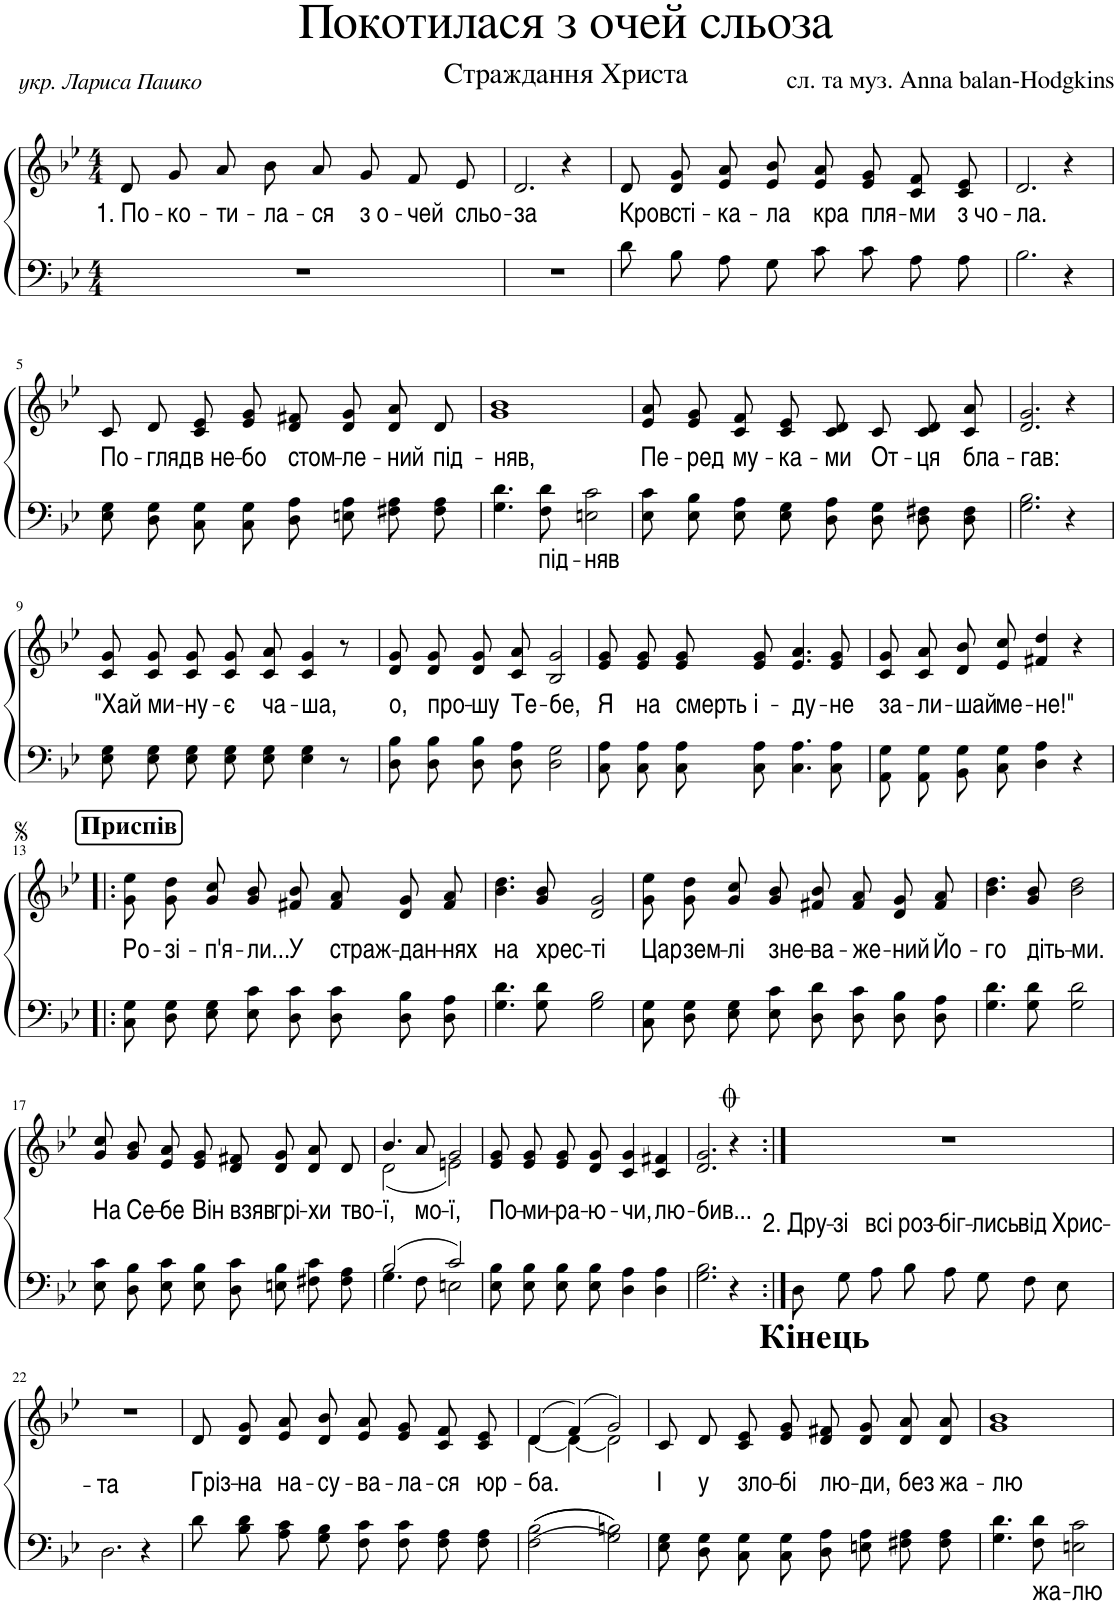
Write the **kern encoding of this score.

**kern	**text	**kern	**text
*part1	*part1	*part1	*part1
*staff2	*staff2	*staff1	*staff1
*I"Piano	*	*	*
*clefF4	*	*clefG2	*
*k[b-e-]	*	*k[b-e-]	*
*M4/4	*	*M4/4	*
=1	=1	=1	=1
!	!	!	!LO:LY:b
1r	.	8d/L	1. По-
!	!	!	!LO:LY:b
.	.	8g/J	-ко-
!	!	!	!LO:LY:b
.	.	8a/L	-ти-
!	!	!	!LO:LY:b
.	.	8b-/J	-ла-
!	!	!	!LO:LY:b
.	.	8a/L	-ся
!	!	!	!LO:LY:b
.	.	8g/J	з о-
!	!	!	!LO:LY:b
.	.	8f/L	-чей
!	!	!	!LO:LY:b
.	.	8e-/J	сльо-
=2	=2	=2	=2
!	!	!	!LO:LY:b
1r	.	2.d/	-за
.	.	4r	.
=3	=3	=3	=3
!	!	!	!LO:LY:b
8d\L	.	8d/L	Кров
!	!	!	!LO:LY:b
8B-\J	.	8d/ 8g/J	сті-
!	!	!	!LO:LY:b
8A\L	.	8e-/ 8a/L	-ка-
!	!	!	!LO:LY:b
8G\J	.	8e-/ 8b-/J	-ла
!	!	!	!LO:LY:b
8c\L	.	8e-/ 8a/L	кра
!	!	!	!LO:LY:b
8c\J	.	8e-/ 8g/J	пля-
!	!	!	!LO:LY:b
8A\L	.	8c/ 8f/L	-ми
!	!	!	!LO:LY:b
8A\J	.	8c/ 8e-/J	з чо-
=4	=4	=4	=4
!	!	!	!LO:LY:b
2.B-\	.	2.d/	-ла.
4r	.	4r	.
!!LO:LB:g=z
=5	=5	=5	=5
!	!	!	!LO:LY:b
8E-\ 8G\L	.	8c/L	По-
!	!	!	!LO:LY:b
8D\ 8G\J	.	8d/J	-гляд
!	!	!	!LO:LY:b
8C\ 8G\L	.	8c/ 8e-/L	в не-
!	!	!	!LO:LY:b
8C\ 8G\J	.	8e-/ 8g/J	-бо
!	!	!	!LO:LY:b
8D\ 8A\L	.	8d/ 8f#X/L	стом-
!	!	!	!LO:LY:b
8En\ 8A\J	.	8d/ 8g/J	-ле-
!	!	!	!LO:LY:b
8F#X\ 8A\L	.	8d/ 8a/L	-ний
!	!	!	!LO:LY:b
8F#\ 8A\J	.	8d/J	під-
=6	=6	=6	=6
!	!	!	!LO:LY:b
4.G\ 4.d\	.	1g 1b-	-няв,
!	!LO:LY:b	!	!
8F\ 8d\	під-	.	.
!	!LO:LY:b	!	!
2En\ 2c\	-няв	.	.
=7	=7	=7	=7
!	!	!	!LO:LY:b
8E-\ 8c\L	.	8e-/ 8a/L	Пе-
!	!	!	!LO:LY:b
8E-\ 8B-\J	.	8e-/ 8g/J	-ред
!	!	!	!LO:LY:b
8E-\ 8A\L	.	8c/ 8f/L	му-
!	!	!	!LO:LY:b
8E-\ 8G\J	.	8c/ 8e-/J	-ка-
!	!	!	!LO:LY:b
8D\ 8A\L	.	8c/ 8d/L	-ми
!	!	!	!LO:LY:b
8D\ 8G\J	.	8c/J	От-
!	!	!	!LO:LY:b
8D\ 8F#X\L	.	8c/ 8d/L	-ця
!	!	!	!LO:LY:b
8D\ 8F#\J	.	8c/ 8a/J	бла-
=8	=8	=8	=8
!	!	!	!LO:LY:b
2.G\ 2.B-\	.	2.d/ 2.g/	-гав:
4r	.	4r	.
!!LO:LB:g=z
=9	=9	=9	=9
!	!	!	!LO:LY:b
8E-\ 8G\L	.	8c/ 8g/L	"Хай
!	!	!	!LO:LY:b
8E-\ 8G\J	.	8c/ 8g/J	ми-
!	!	!	!LO:LY:b
8E-\ 8G\L	.	8c/ 8g/L	-ну-
!	!	!	!LO:LY:b
8E-\ 8G\J	.	8c/ 8g/J	-є
!	!	!	!LO:LY:b
8E-\ 8G\	.	8c/ 8a/	ча-
!	!	!	!LO:LY:b
4E-\ 4G\	.	4c/ 4g/	-ша,
8r	.	8r	.
=10	=10	=10	=10
!	!	!	!LO:LY:b
8D\ 8B-\L	.	8d/ 8g/L	о,
!	!	!	!LO:LY:b
8D\ 8B-\J	.	8d/ 8g/J	про-
!	!	!	!LO:LY:b
8D\ 8B-\L	.	8d/ 8g/L	-шу
!	!	!	!LO:LY:b
8D\ 8A\J	.	8c/ 8a/J	Те-
!	!	!	!LO:LY:b
2D\ 2G\	.	2B-/ 2g/	-бе,
=11	=11	=11	=11
!	!	!	!LO:LY:b
8C\ 8A\L	.	8e-/ 8g/L	Я
!	!	!	!LO:LY:b
8C\ 8A\J	.	8e-/ 8g/J	на
!	!	!	!LO:LY:b
8C\ 8A\L	.	8e-/ 8g/L	смерть
!	!	!	!LO:LY:b
8C\ 8A\J	.	8e-/ 8g/J	і-
!	!	!	!LO:LY:b
4.C\ 4.A\	.	4.e-/ 4.a/	-ду-
!	!	!	!LO:LY:b
8C\ 8A\	.	8e-/ 8g/	-не
=12	=12	=12	=12
!	!	!	!LO:LY:b
8AA\ 8G\L	.	8c/ 8g/L	за-
!	!	!	!LO:LY:b
8AA\ 8G\J	.	8c/ 8a/J	-ли-
!	!	!	!LO:LY:b
8BB-\ 8G\L	.	8d/ 8b-/L	-шай
!	!	!	!LO:LY:b
8C\ 8G\J	.	8e-/ 8cc/J	ме-
!	!	!	!LO:LY:b
4D\ 4A\	.	4f#X/ 4dd/	-не!"
4r	.	4r	.
!!LO:LB:g=z
!!LO:REH:place=s1:a:B:cj:fs=14:t=Приспів
=13!|:	=13!|:	=13!|:	=13!|:
!	!	!	!LO:LY:b
8C\ 8G\L	.	8g\ 8ee-\L	Ро-
!	!	!	!LO:LY:b
8D\ 8G\J	.	8g\ 8dd\J	-зі-
!	!	!	!LO:LY:b
8E-\ 8G\L	.	8g/ 8cc/L	-п'я-
!	!	!	!LO:LY:b
8E-\ 8c\J	.	8g/ 8b-/J	-ли...
!	!	!	!LO:LY:b
8D\ 8c\L	.	8f#X/ 8b-/L	У
!	!	!	!LO:LY:b
8D\ 8c\J	.	8f#/ 8a/J	страж-
!	!	!	!LO:LY:b
8D\ 8B-\L	.	8d/ 8g/L	-дан-
!	!	!	!LO:LY:b
8D\ 8A\J	.	8f#/ 8a/J	-нях
=14	=14	=14	=14
!	!	!	!LO:LY:b
4.G\ 4.d\	.	4.b-\ 4.dd\	на
!	!	!	!LO:LY:b
8G\ 8d\	.	8g/ 8b-/	хрес-
!	!	!	!LO:LY:b
2G\ 2B-\	.	2d/ 2g/	-ті
=15	=15	=15	=15
!	!	!	!LO:LY:b
8C\ 8G\L	.	8g\ 8ee-\L	Цар
!	!	!	!LO:LY:b
8D\ 8G\J	.	8g\ 8dd\J	зем-
!	!	!	!LO:LY:b
8E-\ 8G\L	.	8g/ 8cc/L	-лі
!	!	!	!LO:LY:b
8E-\ 8c\J	.	8g/ 8b-/J	зне-
!	!	!	!LO:LY:b
8D\ 8d\L	.	8f#X/ 8b-/L	-ва-
!	!	!	!LO:LY:b
8D\ 8c\J	.	8f#/ 8a/J	-же-
!	!	!	!LO:LY:b
8D\ 8B-\L	.	8d/ 8g/L	-ний
!	!	!	!LO:LY:b
8D\ 8A\J	.	8f#/ 8a/J	Йо-
=16	=16	=16	=16
!	!	!	!LO:LY:b
4.G\ 4.d\	.	4.b-\ 4.dd\	-го
!	!	!	!LO:LY:b
8G\ 8d\	.	8g/ 8b-/	діть-
!	!	!	!LO:LY:b
2G\ 2d\	.	2b-\ 2dd\	-ми.
!!LO:LB:g=z
=17	=17	=17	=17
!	!	!	!LO:LY:b
8E-\ 8c\L	.	8g/ 8cc/L	На
!	!	!	!LO:LY:b
8D\ 8B-\J	.	8g/ 8b-/J	Се-
!	!	!	!LO:LY:b
8E-\ 8c\L	.	8e-/ 8a/L	-бе
!	!	!	!LO:LY:b
8E-\ 8B-\J	.	8e-/ 8g/J	Він
!	!	!	!LO:LY:b
8D\ 8c\L	.	8d/ 8f#X/L	взяв
!	!	!	!LO:LY:b
8En\ 8B-\J	.	8d/ 8g/J	грі-
!	!	!	!LO:LY:b
8F#X\ 8c\L	.	8d/ 8a/L	-хи
!	!	!	!LO:LY:b
8F#\ 8A\J	.	8d/J	тво-
=18	=18	=18	=18
*^	*	*	*
!	!	!	!	!LO:LY:b
*	*	*	*^	*
2B-/	4.G\	.	4.b-/	(2d\	-ї,
!	!	!	!	!	!LO:LY:b
.	8F\	.	8a/	.	мо-
!	!	!	!	!	!LO:LY:b
2c/	2En\	.	2g/	2en\)	-ї,
=19	=19	=19	=19	=19	=19
!	!	!	!	!	!LO:LY:b
*v	*v	*	*	*	*
*	*	*v	*v	*
8E-\ 8B-\L	.	8e-/ 8g/L	По-
!	!	!	!LO:LY:b
8E-\ 8B-\J	.	8e-/ 8g/J	-ми-
!	!	!	!LO:LY:b
8E-\ 8B-\L	.	8e-/ 8g/L	-ра-
!	!	!	!LO:LY:b
8E-\ 8B-\J	.	8d/ 8g/J	-ю-
!	!	!	!LO:LY:b
4D\ 4A\	.	4c/ 4g/	-чи,
!LO:TX:b:B:t=Кінець	!	!	!
!	!	!	!LO:LY:b
4D\ 4A\	.	4c/ 4f#X/	лю-
=20	=20	=20	=20
!	!	!	!LO:LY:b
2.G\ 2.B-\	.	2.d/ 2.g/	-бив...
4r	.	4r	.
=21:|!	=21:|!	=21:|!	=21:|!
!	!LO:LY:a	!	!
8D\L	2. Дру-	1r	.
!	!LO:LY:a	!	!
8G\J	-зі	.	.
!	!LO:LY:a	!	!
8A\L	всі	.	.
!	!LO:LY:a	!	!
8B-\J	роз-	.	.
!	!LO:LY:a	!	!
8A\L	-біг-	.	.
!	!LO:LY:a	!	!
8G\J	-лись	.	.
!	!LO:LY:a	!	!
8F\L	від	.	.
!	!LO:LY:a	!	!
8E-\J	Хрис-	.	.
!!LO:LB:g=z
=22	=22	=22	=22
!	!LO:LY:a	!	!
2.D\	-та	1r	.
4r	.	.	.
=23	=23	=23	=23
!	!	!	!LO:LY:b
8d\L	.	8d/L	Гріз-
!	!	!	!LO:LY:b
8B-\ 8d\J	.	8d/ 8g/J	-на
!	!	!	!LO:LY:b
8A\ 8c\L	.	8e-/ 8a/L	на-
!	!	!	!LO:LY:b
8G\ 8B-\J	.	8d/ 8b-/J	-су-
!	!	!	!LO:LY:b
8F\ 8c\L	.	8e-/ 8a/L	-ва-
!	!	!	!LO:LY:b
8F\ 8c\J	.	8e-/ 8g/J	-ла-
!	!	!	!LO:LY:b
8F\ 8A\L	.	8c/ 8f/L	-ся
!	!	!	!LO:LY:b
8F\ 8A\J	.	8c/ 8e-/J	юр-
=24	=24	=24	=24
!	!	!	!LO:LY:b
*	*	*^	*
2F\ 2B-\	.	(4d/	[<4d\	-ба.
.	.	(4f/)	4d\_	.
2G\ 2Bn\	.	2g/)	2d\]	.
=25	=25	=25	=25	=25
!	!	!	!	!LO:LY:b
*	*	*v	*v	*
8E-\ 8G\L	.	8c/L	І
!	!	!	!LO:LY:b
8D\ 8G\J	.	8d/J	у
!	!	!	!LO:LY:b
8C\ 8G\L	.	8c/ 8e-/L	зло-
!	!	!	!LO:LY:b
8C\ 8G\J	.	8e-/ 8g/J	-бі
!	!	!	!LO:LY:b
8D\ 8A\L	.	8d/ 8f#X/L	лю-
!	!	!	!LO:LY:b
8En\ 8A\J	.	8d/ 8g/J	-ди,
!	!	!	!LO:LY:b
8F#X\ 8A\L	.	8d/ 8a/L	без
!	!	!	!LO:LY:b
8F#\ 8A\J	.	8d/ 8a/J	жа-
=26	=26	=26	=26
!	!	!	!LO:LY:b
4.G\ 4.d\	.	1g 1b-	-лю
!	!LO:LY:b	!	!
8F\ 8d\	жа-	.	.
!	!LO:LY:b	!	!
2En\ 2c\	-лю	.	.
=	=	=	=
*-	*-	*-	*-
